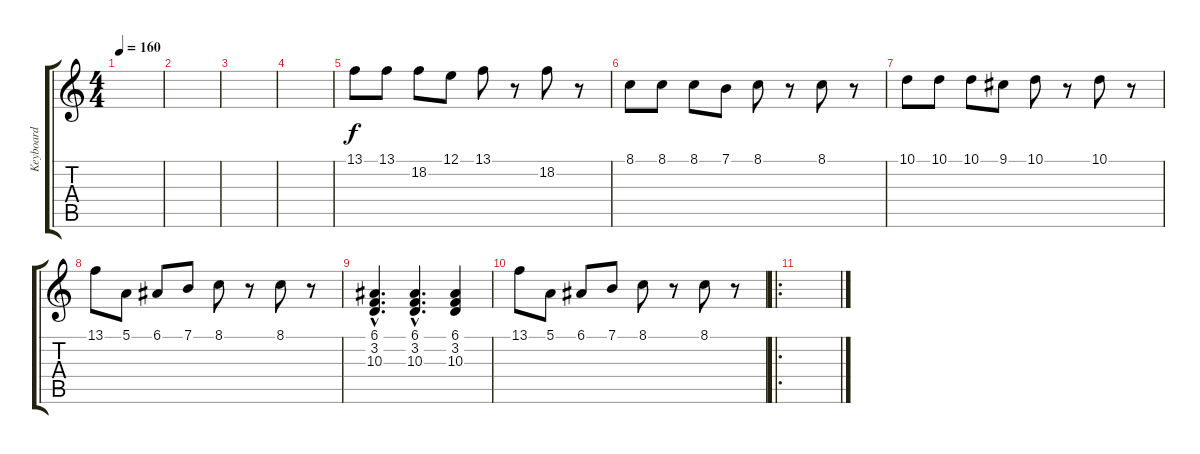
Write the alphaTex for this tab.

\track ("Keyboard" "Keyboard") {instrument brasssection}
\staff {score tabs}
\tuning (E4 B3 G3 D3 A2 E2) {hide}
\ts (4 4)
\tempo 160
\clef g2
\ks c
|
|
|
|
13.1.8 13.1.8 18.2.8 12.1.8 13.1.8 r.8 18.2.8 r.8 |
8.1.8 8.1.8 8.1.8 7.1.8 8.1.8 r.8 8.1.8 r.8 |
10.1.8 10.1.8 10.1.8 9.1.8 10.1.8 r.8 10.1.8 r.8 |
13.1.8 5.1.8 6.1.8 7.1.8 8.1.8 r.8 8.1.8 r.8 |
(6.1{hac} 3.2{hac} 10.3{hac}).4{d} (6.1{hac} 3.2{hac} 10.3{hac}).4{d} (6.1 3.2 10.3).4 |
13.1.8 5.1.8 6.1.8 7.1.8 8.1.8 r.8 8.1.8 r.8 |
\ro
